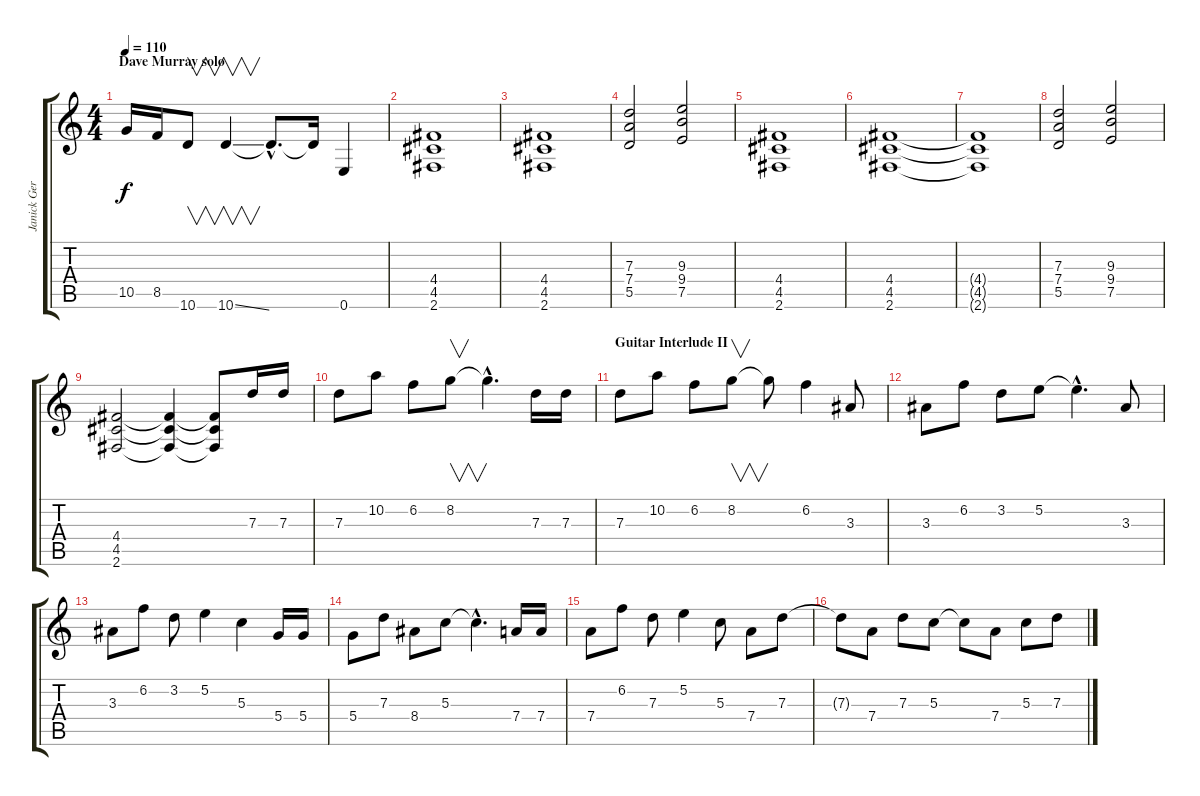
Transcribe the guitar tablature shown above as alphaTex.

\track ("Janick Gers" "Janick Ger") {instrument overdrivenguitar}
\staff {score tabs}
\tuning (E4 B3 G3 D3 A2 E2) {hide}
\ts (4 4)
\section ("" "Dave Murray solo")
\tempo 110
\clef g2
\ks c
10.5.16{dy f} 8.5.16 10.6.8{v} 10.6{ss}.4{v} 10.6{hac t}.8{d} 10.6{t}.16 0.6.4 |
(4.4 4.5 2.6).1{instrument overdrivenguitar} |
(4.4 4.5 2.6).1 |
(7.3 7.4 5.5).2 (9.3 9.4 7.5).2 |
(4.4 4.5 2.6).1 |
(4.4 4.5 2.6).1 |
(4.4{t} 4.5{t} 2.6{t}).1 |
(7.3 7.4 5.5).2 (9.3 9.4 7.5).2 |
(4.4 4.5 2.6).2 (4.4{t} 4.5{t} 2.6{t}).4 (4.4{t} 4.5{t} 2.6{t}).8 7.3.16 7.3.16 |
7.3.8{volume 11} 10.2.8 6.2.8 8.2.8{v} 8.2{hac t}.4{d} 7.3.16 7.3.16 |
\section ("" "Guitar Interlude II")
7.3.8 10.2.8 6.2.8 8.2.8{v} 8.2{t}.8 6.2.4 3.3.8 |
3.3.8 6.2.8 3.2.8 5.2.8 5.2{hac t}.4{d} 3.3.8 |
3.3.8 6.2.8 3.2.8 5.2.4 5.3.4 5.4.16 5.4.16 |
5.4.8 7.3.8 8.4.8 5.3.8 5.3{hac t}.4{d} 7.4.16 7.4.16 |
7.4.8 6.2.8 7.3.8 5.2.4 5.3.8 7.4.8 7.3.8 |
7.3{t}.8 7.4.8 7.3.8 5.3.8 5.3{t}.8 7.4.8 5.3.8 7.3.8
